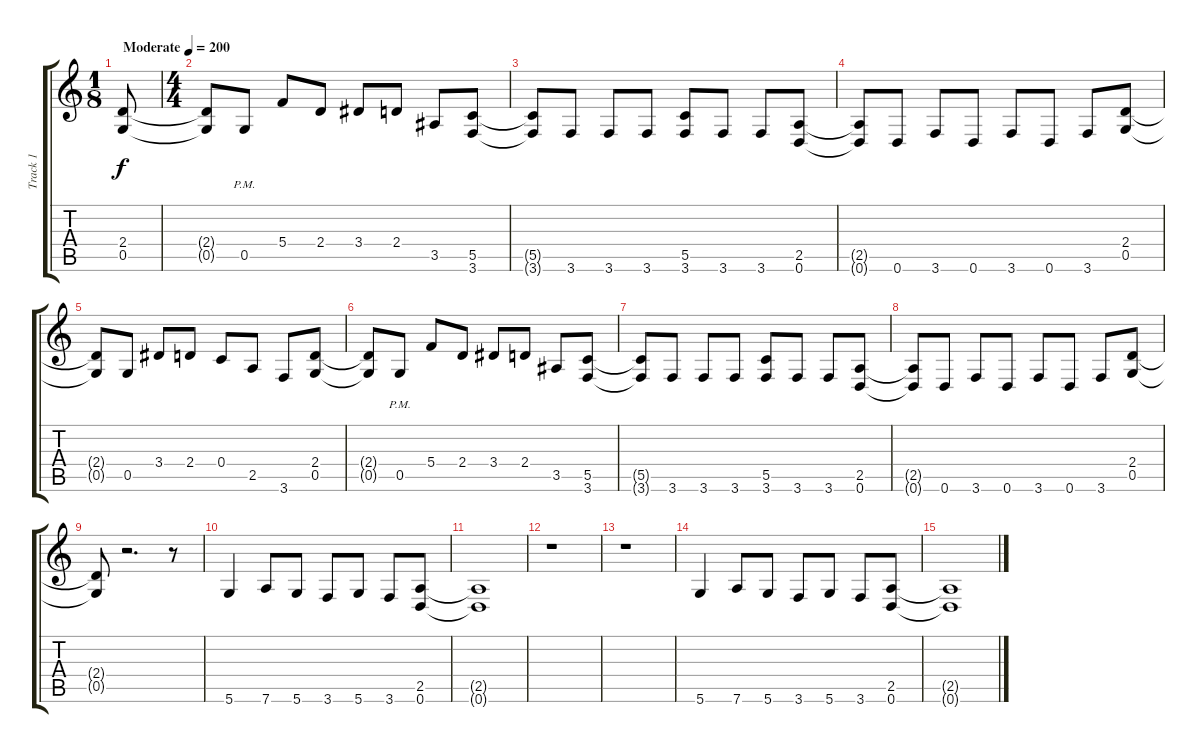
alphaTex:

\track ("Track 1" "Track 1") {instrument distortionguitar}
\staff {score tabs}
\tuning (D4 A3 F3 C3 G2 D2) {hide}
\ts (1 8)
\tempo (200 "Moderate")
\clef g2
\ks c
(2.4 0.5).8{dy f instrument distortionguitar} |
\ts (4 4)
(2.4{t} 0.5{t}).8 0.5{pm}.8 5.4.8 2.4.8 3.4.8 2.4.8 3.5.8 (5.5 3.6).8 |
(5.5{t} 3.6{t}).8 3.6.8 3.6.8 3.6.8 (5.5 3.6).8 3.6.8 3.6.8 (2.5 0.6).8 |
(2.5{t} 0.6{t}).8 0.6.8 3.6.8 0.6.8 3.6.8 0.6.8 3.6.8 (2.4 0.5).8 |
(2.4{t} 0.5{t}).8 0.5.8 3.4.8 2.4.8 0.4.8 2.5.8 3.6.8 (2.4 0.5).8 |
(2.4{t} 0.5{t}).8 0.5{pm}.8 5.4.8 2.4.8 3.4.8 2.4.8 3.5.8 (5.5 3.6).8 |
(5.5{t} 3.6{t}).8 3.6.8 3.6.8 3.6.8 (5.5 3.6).8 3.6.8 3.6.8 (2.5 0.6).8 |
(2.5{t} 0.6{t}).8 0.6.8 3.6.8 0.6.8 3.6.8 0.6.8 3.6.8 (2.4 0.5).8 |
(2.4{t} 0.5{t}).8 r.2{d} r.8 |
5.6.4 7.6.8 5.6.8 3.6.8 5.6.8 3.6.8 (2.5 0.6).8 |
(2.5{t} 0.6{t}).1 |
r.1 |
r.1 |
5.6.4 7.6.8 5.6.8 3.6.8 5.6.8 3.6.8 (2.5 0.6).8 |
(2.5{t} 0.6{t}).1
